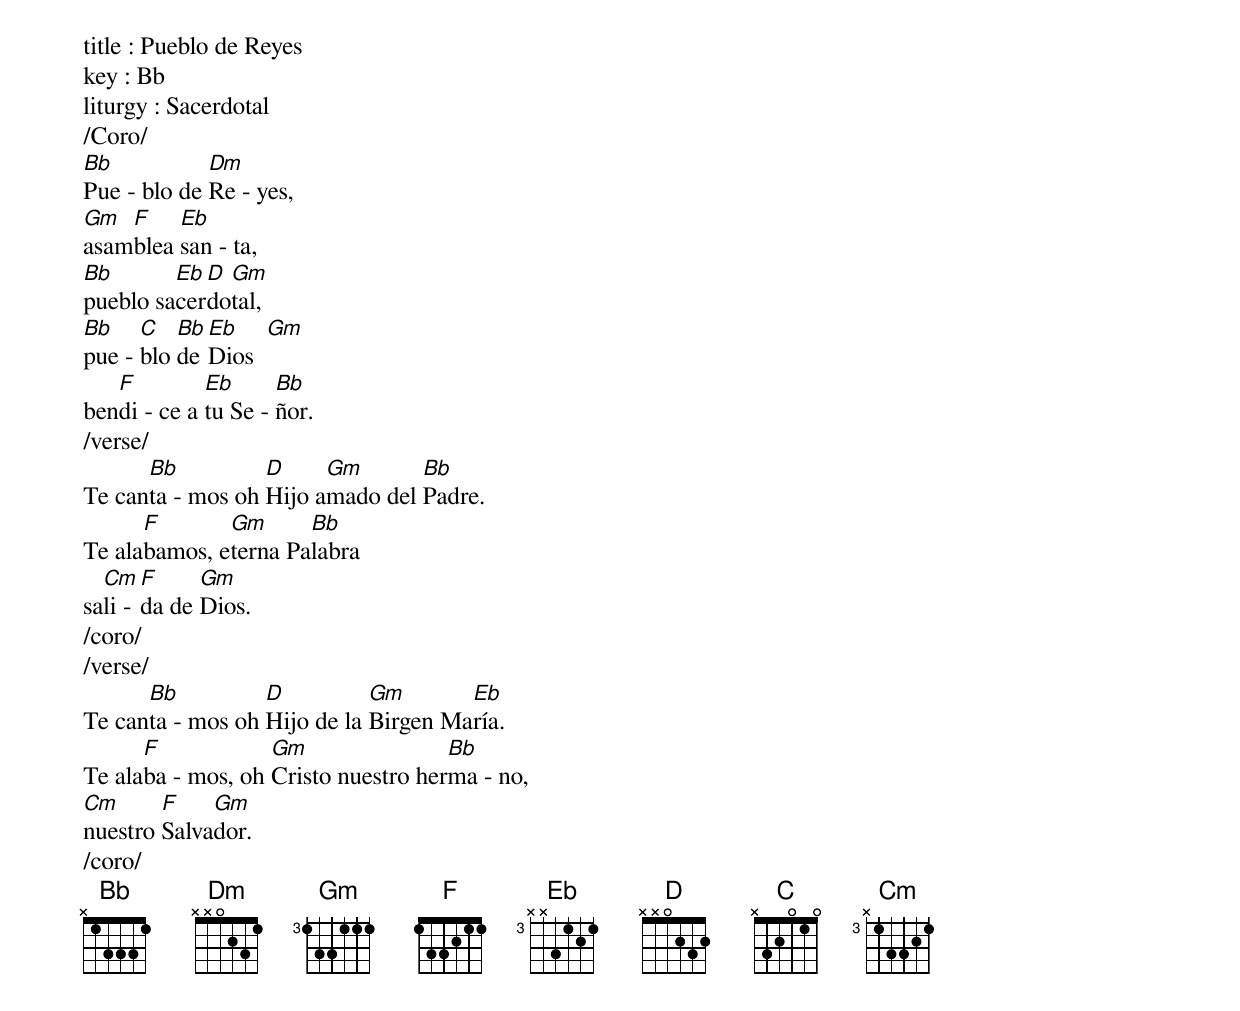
title : Pueblo de Reyes
key : Bb
liturgy : Sacerdotal
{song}
/Coro/
[Bb]Pue - blo de [Dm]Re - yes,
[Gm]asam[F]blea [Eb]san - ta,
[Bb]pueblo sa[Eb]cer[D]do[Gm]tal,
[Bb]pue - [C]blo [Bb]de [Eb]Dios  [Gm]
ben[F]di - ce a [Eb]tu Se - [Bb]ñor.
/verse/
Te can[Bb]ta - mos oh [D]Hijo a[Gm]mado del [Bb]Padre.
Te ala[F]bamos, e[Gm]terna Pa[Bb]labra
sa[Cm]li - [F]da de [Gm]Dios.
/coro/
/verse/
Te can[Bb]ta - mos oh [D]Hijo de la [Gm]Birgen Ma[Eb]ría.
Te ala[F]ba - mos, oh [Gm]Cristo nuestro her[Bb]ma - no,
[Cm]nuestro [F]Salva[Gm]dor.
/coro/
